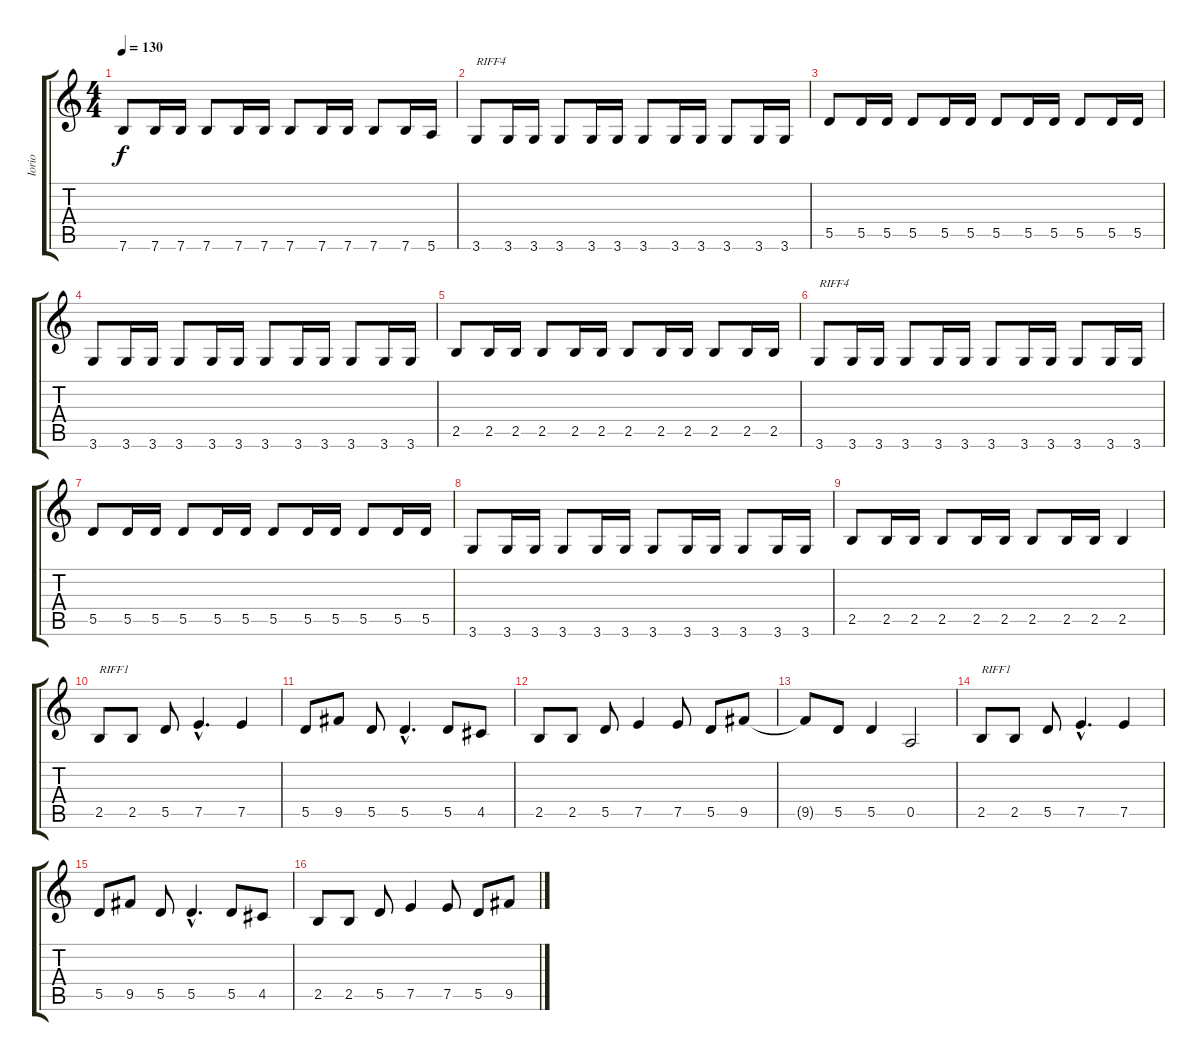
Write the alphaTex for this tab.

\track ("Iorio" "Iorio") {instrument electricbasspick}
\staff {score tabs}
\tuning (E4 B3 G3 D3 A2 E2) {hide}
\ts (4 4)
\tempo 130
\clef g2
\ks c
7.6.8{dy f} 7.6.16 7.6.16 7.6.8 7.6.16 7.6.16 7.6.8 7.6.16 7.6.16 7.6.8 7.6.16 5.6.16 |
3.6.8{txt "RIFF4"} 3.6.16 3.6.16 3.6.8 3.6.16 3.6.16 3.6.8 3.6.16 3.6.16 3.6.8 3.6.16 3.6.16 |
5.5.8 5.5.16 5.5.16 5.5.8 5.5.16 5.5.16 5.5.8 5.5.16 5.5.16 5.5.8 5.5.16 5.5.16 |
3.6.8 3.6.16 3.6.16 3.6.8 3.6.16 3.6.16 3.6.8 3.6.16 3.6.16 3.6.8 3.6.16 3.6.16 |
2.5.8 2.5.16 2.5.16 2.5.8 2.5.16 2.5.16 2.5.8 2.5.16 2.5.16 2.5.8 2.5.16 2.5.16 |
3.6.8{txt "RIFF4"} 3.6.16 3.6.16 3.6.8 3.6.16 3.6.16 3.6.8 3.6.16 3.6.16 3.6.8 3.6.16 3.6.16 |
5.5.8 5.5.16 5.5.16 5.5.8 5.5.16 5.5.16 5.5.8 5.5.16 5.5.16 5.5.8 5.5.16 5.5.16 |
3.6.8 3.6.16 3.6.16 3.6.8 3.6.16 3.6.16 3.6.8 3.6.16 3.6.16 3.6.8 3.6.16 3.6.16 |
2.5.8 2.5.16 2.5.16 2.5.8 2.5.16 2.5.16 2.5.8 2.5.16 2.5.16 2.5.4 |
2.5.8{txt "RIFF1"} 2.5.8 5.5.8 7.5{hac}.4{d} 7.5.4 |
5.5.8 9.5.8 5.5.8 5.5{hac}.4{d} 5.5.8 4.5.8 |
2.5.8 2.5.8 5.5.8 7.5.4 7.5.8 5.5.8 9.5.8 |
9.5{t}.8 5.5.8 5.5.4 0.5.2 |
2.5.8{txt "RIFF1"} 2.5.8 5.5.8 7.5{hac}.4{d} 7.5.4 |
5.5.8 9.5.8 5.5.8 5.5{hac}.4{d} 5.5.8 4.5.8 |
2.5.8 2.5.8 5.5.8 7.5.4 7.5.8 5.5.8 9.5.8
